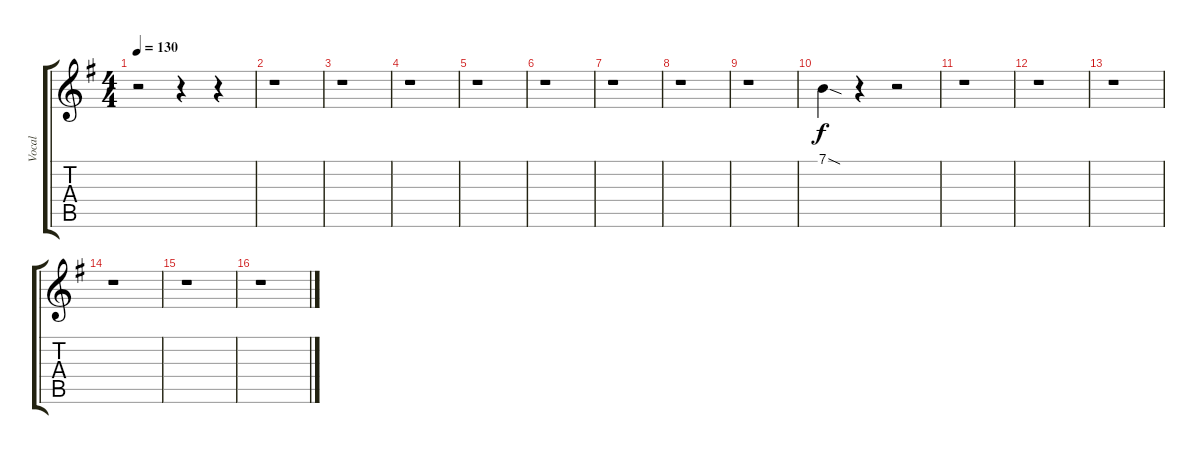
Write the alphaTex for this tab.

\track ("Vocal" "Vocal") {instrument lead6voice}
\staff {score tabs}
\tuning (E4 B3 G3 D3 A2 E2) {hide}
\ts (4 4)
\tempo 130
\clef g2
\ks g
r.2{dy f instrument lead6voice} r.4 r.4 |
r.1 |
r.1 |
r.1 |
r.1 |
r.1 |
r.1 |
r.1 |
r.1 |
7.1{sod}.4 r.4 r.2 |
r.1 |
r.1 |
r.1 |
r.1 |
r.1 |
r.1
